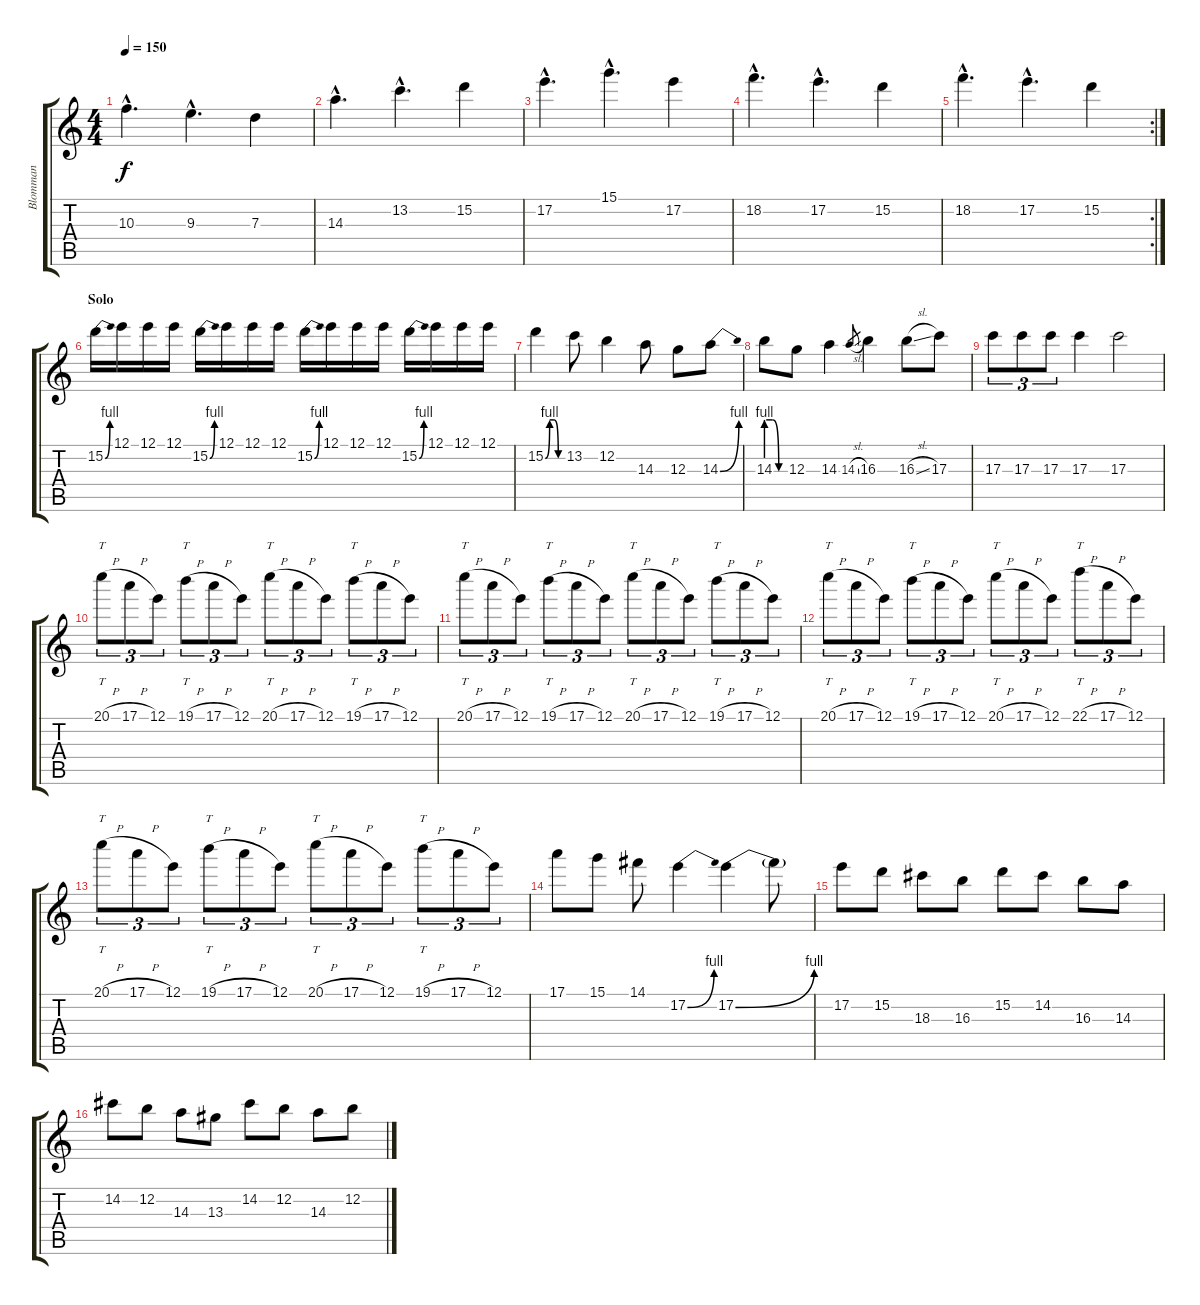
\track ("Blomman" "Blomman") {instrument distortionguitar}
\staff {score tabs}
\tuning (E4 B3 G3 D3 A2 E2) {hide}
\ts (4 4)
\tempo 150
\clef g2
\ks c
10.3{hac}.4{d dy f} 9.3{hac}.4{d} 7.3.4 |
14.3{hac}.4{d} 13.2{hac}.4{d} 15.2.4 |
17.2{hac}.4{d} 15.1{hac}.4{d} 17.2.4 |
18.2{hac}.4{d} 17.2{hac}.4{d} 15.2.4 |
\rc 2
18.2{hac}.4{d} 17.2{hac}.4{d} 15.2.4 |
\section ("" "Solo")
15.2{be (bend 0 0 60 4)}.16 12.1.16 12.1.16 12.1.16 15.2{be (bend 0 0 60 4)}.16 12.1.16 12.1.16 12.1.16 15.2{be (bend 0 0 60 4)}.16 12.1.16 12.1.16 12.1.16 15.2{be (bend 0 0 60 4)}.16 12.1.16 12.1.16 12.1.16 |
15.2{be (custom 0 0 15 4 30 4 45 0 60 0)}.4 13.2.8 12.2.4 14.3.8 12.3.8 14.3{be (bend 0 0 60 4)}.8 |
14.3{be (custom 0 4 20 4 40 0 60 0)}.8 12.3.8 14.3.4 14.3{sl}.8{gr} 16.3.4 16.3{sl}.8 17.3.8 |
17.3.8{tu (3 2)} 17.3.8{tu (3 2)} 17.3.8{tu (3 2)} 17.3.4 17.3.2 |
20.1{h}.8{tt tu (3 2)} 17.1{h}.8{tu (3 2)} 12.1.8{tu (3 2)} 19.1{h}.8{tt tu (3 2)} 17.1{h}.8{tu (3 2)} 12.1.8{tu (3 2)} 20.1{h}.8{tt tu (3 2)} 17.1{h}.8{tu (3 2)} 12.1.8{tu (3 2)} 19.1{h}.8{tt tu (3 2)} 17.1{h}.8{tu (3 2)} 12.1.8{tu (3 2)} |
20.1{h}.8{tt tu (3 2)} 17.1{h}.8{tu (3 2)} 12.1.8{tu (3 2)} 19.1{h}.8{tt tu (3 2)} 17.1{h}.8{tu (3 2)} 12.1.8{tu (3 2)} 20.1{h}.8{tt tu (3 2)} 17.1{h}.8{tu (3 2)} 12.1.8{tu (3 2)} 19.1{h}.8{tt tu (3 2)} 17.1{h}.8{tu (3 2)} 12.1.8{tu (3 2)} |
20.1{h}.8{tt tu (3 2)} 17.1{h}.8{tu (3 2)} 12.1.8{tu (3 2)} 19.1{h}.8{tt tu (3 2)} 17.1{h}.8{tu (3 2)} 12.1.8{tu (3 2)} 20.1{h}.8{tt tu (3 2)} 17.1{h}.8{tu (3 2)} 12.1.8{tu (3 2)} 22.1{h}.8{tt tu (3 2)} 17.1{h}.8{tu (3 2)} 12.1.8{tu (3 2)} |
20.1{h}.8{tt tu (3 2)} 17.1{h}.8{tu (3 2)} 12.1.8{tu (3 2)} 19.1{h}.8{tt tu (3 2)} 17.1{h}.8{tu (3 2)} 12.1.8{tu (3 2)} 20.1{h}.8{tt tu (3 2)} 17.1{h}.8{tu (3 2)} 12.1.8{tu (3 2)} 19.1{h}.8{tt tu (3 2)} 17.1{h}.8{tu (3 2)} 12.1.8{tu (3 2)} |
17.1.8 15.1.8 14.1.8 17.2{be (bend 0 0 60 4)}.4 17.2{be (bend 0 0 60 4)}.4 17.2{t}.8 |
17.2.8 15.2.8 18.3.8 16.3.8 15.2.8 14.2.8 16.3.8 14.3.8 |
14.2.8 12.2.8 14.3.8 13.3.8 14.2.8 12.2.8 14.3.8 12.2.8
